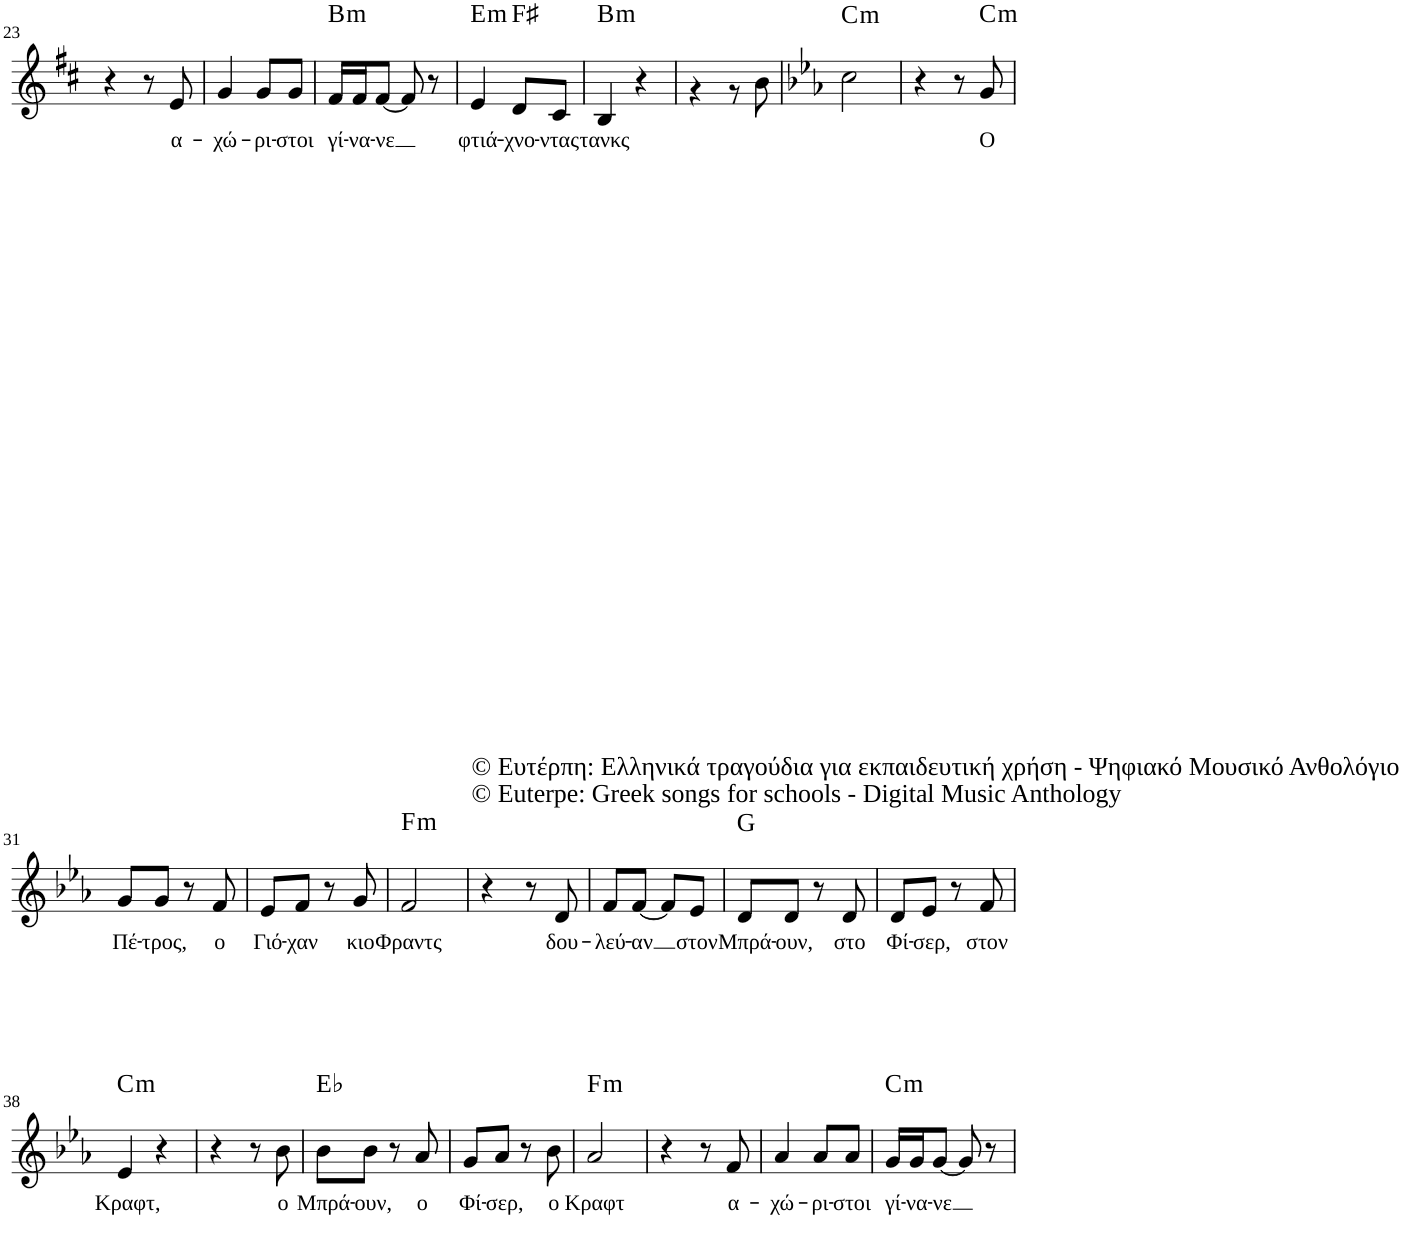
**kern	**text	**harte
*part1	*part1	*part1
*staff1	*staff1	*
!!LO:PB:g=z
*clefG2	*	*
*k[f#c#]	*	*
*M2/4	*	*
=23	=23	=23
4r	.	.
8r	.	.
!	!LO:LY:b	!
8e/	α-	.
=24	=24	=24
!	!LO:LY:b	!
4g/	-χώ-	.
!	!LO:LY:b	!
8g/L	-ρι-	.
!	!LO:LY:b	!
8g/J	-στοι	.
=25	=25	=25
!	!LO:LY:b	!LO:H:kt=m
16f#/LL	γί-	B:min
!	!LO:LY:b	!
16f#/J	-να-	.
!	!LO:LY:b	!
[8f#/J	-νε	.
8f#/]	.	.
8r	.	.
=26	=26	=26
!	!LO:LY:b	!LO:H:kt=m
4e/	φτιά-	E:min
!	!LO:LY:b	!
8d/L	-χνο-	F#:maj
!	!LO:LY:b	!
8c#/J	-ντας	.
=27	=27	=27
!LO:TX:b:t=© Ευτέρπη&colon; Ελληνικά τραγούδια για εκπαιδευτική χρήση ‐ Ψηφιακό Μουσικό Ανθολόγιο	!	!
!LO:TX:b:t=© Euterpe&colon; Greek songs for schools ‐ Digital Music Anthology	!	!
!	!LO:LY:b	!LO:H:kt=m
4B/	τανκς	B:min
4r	.	.
=28	=28	=28
*^	*	*
2ryy	4r	.	.
.	8r	.	.
.	8b\	.	.
=29	=29	=29	=29
*k[b-e-a-]	*	*	*
!	!	!	!LO:H:kt=m
2ryy	2cc\	.	C:min
*v	*v	*	*
=30	=30	=30
4r	.	.
8r	.	.
!	!LO:LY:b	!LO:H:kt=m
8g/	Ο	C:min
!!LO:LB:g=z
=31	=31	=31
!	!LO:LY:b	!
8g/L	Πέ-	.
!	!LO:LY:b	!
8g/J	-τρος,	.
8r	.	.
!	!LO:LY:b	!
8f/	ο	.
=32	=32	=32
!	!LO:LY:b	!
8e-/L	Γιό-	.
!	!LO:LY:b	!
8f/J	-χαν	.
8r	.	.
!	!LO:LY:b	!
8g/	κιο	.
=33	=33	=33
!	!LO:LY:b	!LO:H:kt=m
2f/	Φραντς	F:min
=34	=34	=34
4r	.	.
8r	.	.
!	!LO:LY:b	!
8d/	δου-	.
=35	=35	=35
!	!LO:LY:b	!
8f/L	-λεύ-	.
!	!LO:LY:b	!
[8f/J	-αν	.
8f/L]	.	.
!	!LO:LY:b	!
8e-/J	στον	.
=36	=36	=36
!	!LO:LY:b	!
8d/L	Μπρά-	G:maj
!	!LO:LY:b	!
8d/J	-ουν,	.
8r	.	.
!	!LO:LY:b	!
8d/	στο	.
=37	=37	=37
!	!LO:LY:b	!
8d/L	Φί-	.
!	!LO:LY:b	!
8e-/J	-σερ,	.
8r	.	.
!	!LO:LY:b	!
8f/	στον	.
!!LO:LB:g=z
=38	=38	=38
!	!LO:LY:b	!LO:H:kt=m
4e-/	Κραφτ,	C:min
4r	.	.
=39	=39	=39
4r	.	.
8r	.	.
!	!LO:LY:b	!
8b-\	ο	.
=40	=40	=40
!	!LO:LY:b	!
8b-\L	Μπρά-	Eb:maj
!	!LO:LY:b	!
8b-\J	-ουν,	.
8r	.	.
!	!LO:LY:b	!
8a-/	ο	.
=41	=41	=41
!	!LO:LY:b	!
8g/L	Φί-	.
!	!LO:LY:b	!
8a-/J	-σερ,	.
8r	.	.
!	!LO:LY:b	!
8b-\	ο	.
=42	=42	=42
!	!LO:LY:b	!LO:H:kt=m
2a-/	Κραφτ	F:min
=43	=43	=43
4r	.	.
8r	.	.
!	!LO:LY:b	!
8f/	α-	.
=44	=44	=44
!	!LO:LY:b	!
4a-/	-χώ-	.
!	!LO:LY:b	!
8a-/L	-ρι-	.
!	!LO:LY:b	!
8a-/J	-στοι	.
=45	=45	=45
!	!LO:LY:b	!LO:H:kt=m
16g/LL	γί-	C:min
!	!LO:LY:b	!
16g/J	-να-	.
!	!LO:LY:b	!
[8g/J	-νε	.
8g/]	.	.
8r	.	.
=	=	=
*-	*-	*-
